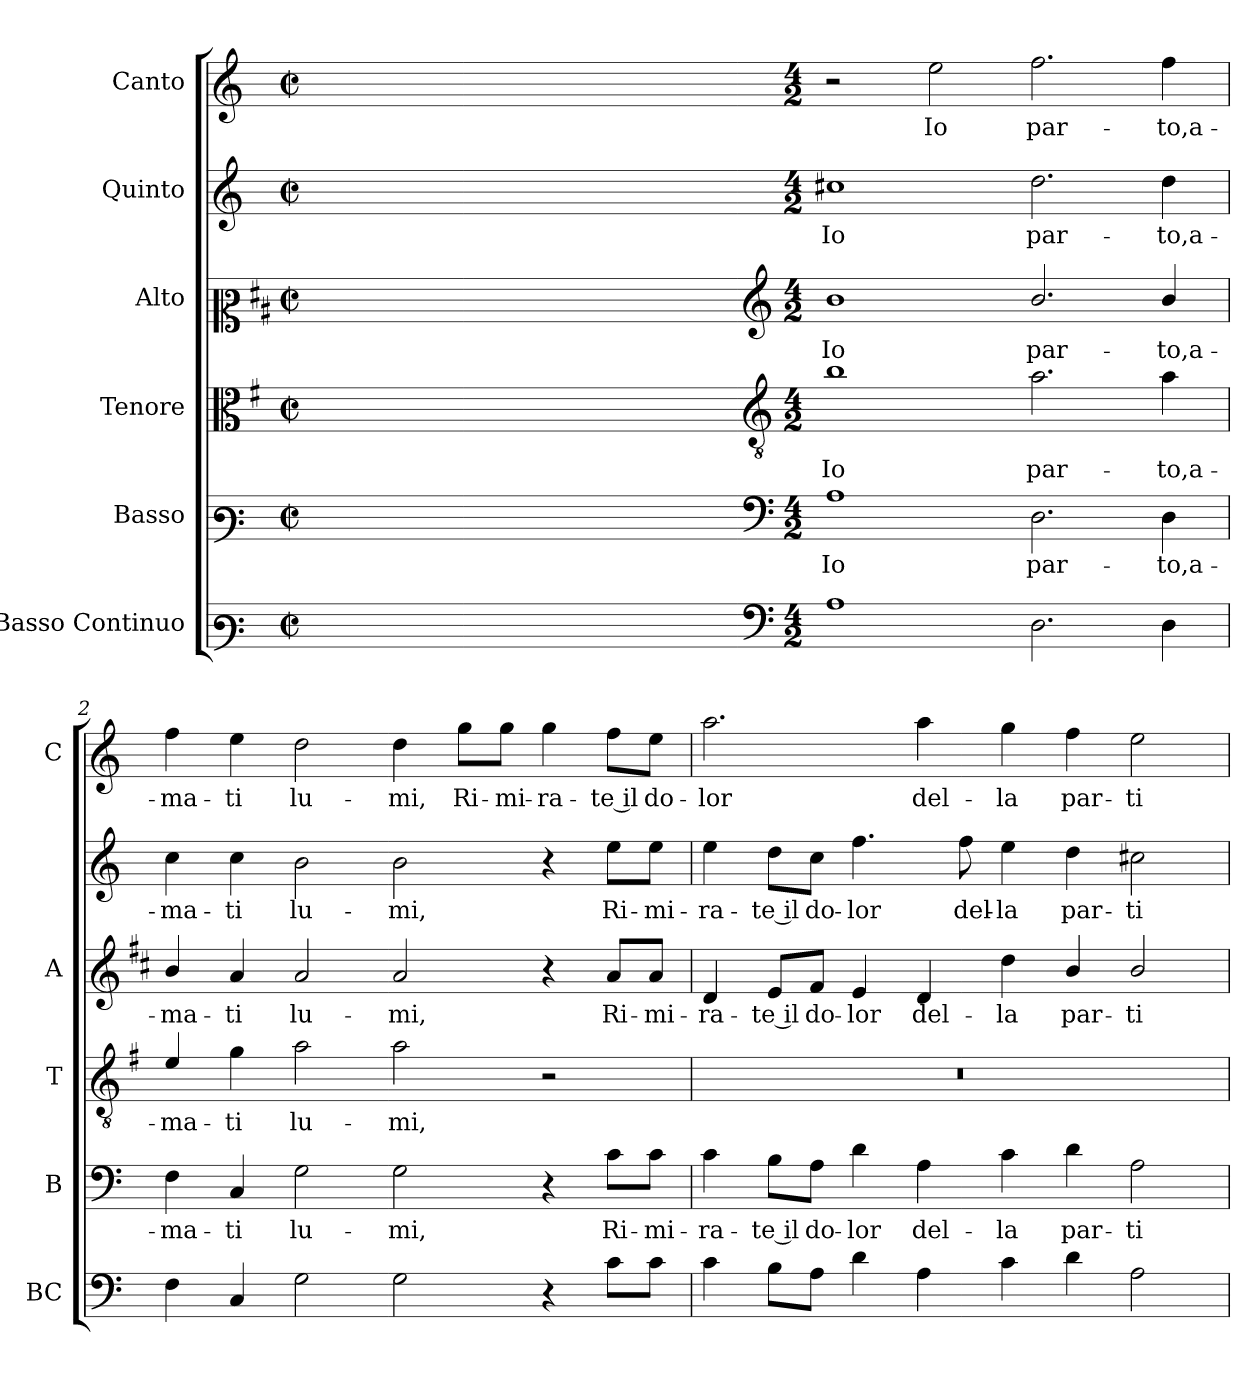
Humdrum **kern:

**kern	**kern	**text	**kern	**text	**kern	**text	**kern	**text	**kern	**text
*part6	*part5	*part5	*part4	*part4	*part3	*part3	*part2	*part2	*part1	*part1
*staff6	*staff5	*staff5	*staff4	*staff4	*staff3	*staff3	*staff2	*staff2	*staff1	*staff1
*I"Basso Continuo	*I"Basso	*	*I"Tenore	*	*I"Alto	*	*I"Quinto	*	*I"Canto	*
*I'BC	*I'B	*	*I'T	*	*I'A	*	*	*	*I'C	*
*clefF3	*clefF3	*	*clefC3	*	*clefC2	*	*clefG2	*	*clefG2	*
*	*	*	*ITrd4c7	*	*ITrd1c2	*	*	*	*	*
*k[]	*k[]	*	*k[]	*	*k[]	*	*k[]	*	*k[]	*
*C:	*C:	*	*C:	*	*C:	*	*C:	*	*C:	*
*M2/2	*M2/2	*	*M2/2	*	*M2/2	*	*M2/2	*	*M2/2	*
*met(c|)	*met(c|)	*	*met(c|)	*	*met(c|)	*	*met(c|)	*	*met(c|)	*
=	=	=	=	=	=	=	=	=	=	=
1ryy	1ryy	.	1ryy	.	1ryy	.	1ryy	.	1ryy	.
=1X-	=1X-	=1X-	=1X-	=1X-	=1X-	=1X-	=1X-	=1X-	=1X-	=1X-
4ryy	4ryy	.	4ryy	.	4ryy	.	4ryy	.	4ryy	.
4ryy	4ryy	.	4ryy	.	4ryy	.	4ryy	.	4ryy	.
4ryy	4ryy	.	4ryy	.	4ryy	.	4ryy	.	4ryy	.
4ryy	4ryy	.	4ryy	.	4ryy	.	4ryy	.	4ryy	.
=1-	=1-	=1-	=1-	=1-	=1-	=1-	=1-	=1-	=1-	=1-
*clefF4	*clefF4	*	*clefGv2	*	*clefG2	*	*	*	*	*
*M4/2	*M4/2	*	*M4/2	*	*M4/2	*	*M4/2	*	*M4/2	*
!	!	!LO:LY:b	!	!LO:LY:b	!	!LO:LY:b	!	!LO:LY:b	!	!
1A	1A	Io	1e	Io	1a	Io	1cc#X	Io	2r	.
!	!	!	!	!	!	!	!	!	!	!LO:LY:b
.	.	.	.	.	.	.	.	.	2ee\	Io
!	!	!LO:LY:b	!	!LO:LY:b	!	!LO:LY:b	!	!LO:LY:b	!	!LO:LY:b
2.D\	2.D\	par-	2.d\	par-	2.a/	par-	2.dd\	par-	2.ff\	par-
!	!	!LO:LY:b	!	!LO:LY:b	!	!LO:LY:b	!	!LO:LY:b	!	!LO:LY:b
4D\	4D\	-to,a-	4d\	-to,a-	4a/	-to,a-	4dd\	-to,a-	4ff\	-to,a-
=2	=2	=2	=2	=2	=2	=2	=2	=2	=2	=2
!	!	!LO:LY:b	!	!LO:LY:b	!	!LO:LY:b	!	!LO:LY:b	!	!LO:LY:b
4F\	4F\	-ma-	4A/	-ma-	4a/	-ma-	4cc\	-ma-	4ff\	-ma-
!	!	!LO:LY:b	!	!LO:LY:b	!	!LO:LY:b	!	!LO:LY:b	!	!LO:LY:b
4C/	4C/	-ti	4c\	-ti	4g/	-ti	4cc\	-ti	4ee\	-ti
!	!	!LO:LY:b	!	!LO:LY:b	!	!LO:LY:b	!	!LO:LY:b	!	!LO:LY:b
2G\	2G\	lu-	2d\	lu-	2g/	lu-	2b\	lu-	2dd\	lu-
!	!	!LO:LY:b	!	!LO:LY:b	!	!LO:LY:b	!	!LO:LY:b	!	!LO:LY:b
2G\	2G\	-mi,	2d\	-mi,	2g/	-mi,	2b\	-mi,	4dd\	-mi,
!	!	!	!	!	!	!	!	!	!	!LO:LY:b
.	.	.	.	.	.	.	.	.	8gg\L	Ri-
!	!	!	!	!	!	!	!	!	!	!LO:LY:b
.	.	.	.	.	.	.	.	.	8gg\J	-mi-
!	!	!	!	!	!	!	!	!	!	!LO:LY:b
4r	4r	.	2r	.	4r	.	4r	.	4gg\	-ra-
!	!	!LO:LY:b	!	!	!	!LO:LY:b	!	!LO:LY:b	!	!LO:LY:b
8c\L	8c\L	Ri-	.	.	8g/L	Ri-	8ee\L	Ri-	8ff\L	-te il
!	!	!LO:LY:b	!	!	!	!LO:LY:b	!	!LO:LY:b	!	!LO:LY:b
8c\J	8c\J	-mi-	.	.	8g/J	-mi-	8ee\J	-mi-	8ee\J	do-
=3	=3	=3	=3	=3	=3	=3	=3	=3	=3	=3
!	!	!LO:LY:b	!	!	!	!LO:LY:b	!	!LO:LY:b	!	!LO:LY:b
4c\	4c\	-ra-	0r	.	4c/	-ra-	4ee\	-ra-	2.aa\	-lor
!	!	!LO:LY:b	!	!	!	!LO:LY:b	!	!LO:LY:b	!	!
8B\L	8B\L	-te il	.	.	8d/L	-te il	8dd\L	-te il	.	.
!	!	!LO:LY:b	!	!	!	!LO:LY:b	!	!LO:LY:b	!	!
8A\J	8A\J	do-	.	.	8e/J	do-	8cc\J	do-	.	.
!	!	!LO:LY:b	!	!	!	!LO:LY:b	!	!LO:LY:b	!	!
4d\	4d\	-lor	.	.	4d/	-lor	4.ff\	-lor	.	.
!	!	!LO:LY:b	!	!	!	!LO:LY:b	!	!	!	!LO:LY:b
4A\	4A\	del-	.	.	4c/	del-	.	.	4aa\	del-
!	!	!	!	!	!	!	!	!LO:LY:b	!	!
.	.	.	.	.	.	.	8ff\	del-	.	.
!	!	!LO:LY:b	!	!	!	!LO:LY:b	!	!LO:LY:b	!	!LO:LY:b
4c\	4c\	-la	.	.	4cc\	-la	4ee\	-la	4gg\	-la
!	!	!LO:LY:b	!	!	!	!LO:LY:b	!	!LO:LY:b	!	!LO:LY:b
4d\	4d\	par-	.	.	4a/	par-	4dd\	par-	4ff\	par-
!	!	!LO:LY:b	!	!	!	!LO:LY:b	!	!LO:LY:b	!	!LO:LY:b
2A\	2A\	-ti-	.	.	2a/	-ti-	2cc#X\	-ti-	2ee\	-ti-
=	=	=	=	=	=	=	=	=	=	=
*-	*-	*-	*-	*-	*-	*-	*-	*-	*-	*-
